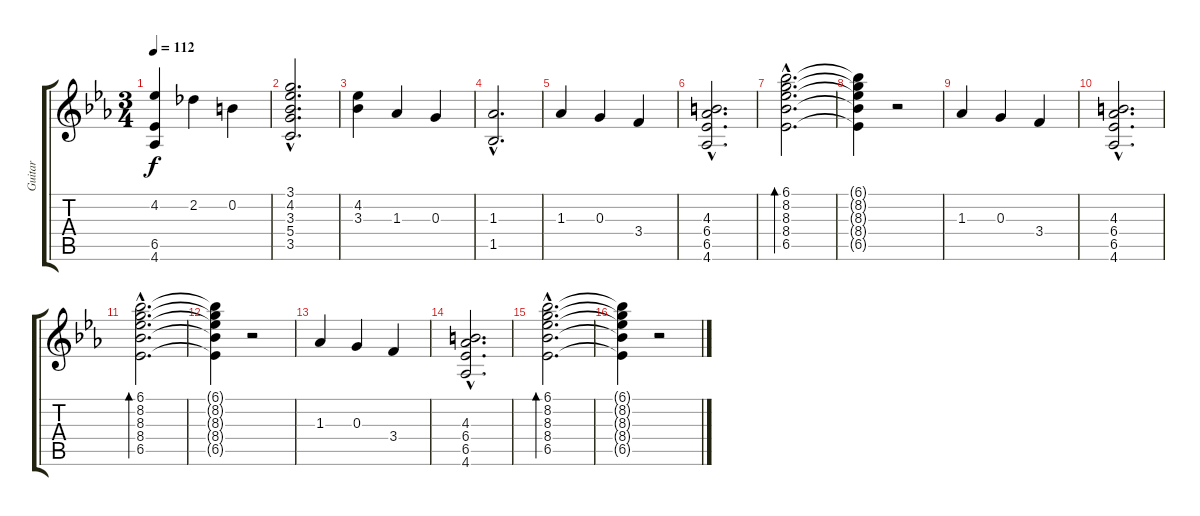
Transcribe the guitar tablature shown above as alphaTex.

\track ("Guitar" "Guitar") {instrument acousticguitarnylon}
\staff {score tabs}
\tuning (E4 B3 G3 D3 A2 E2) {hide}
\ts (3 4)
\tempo 112
\clef g2
\ks cminor
(4.2 6.5 4.6).4{dy f} 2.2.4 0.2.4 |
(3.1{hac} 4.2{hac} 3.3{hac} 5.4{hac} 3.5{hac}).2{d} |
(4.2 3.3).4 1.3.4 0.3.4 |
(1.3{hac} 1.5{hac}).2{d} |
1.3.4 0.3.4 3.4.4 |
(4.3{hac} 6.4{hac} 6.5{hac} 4.6{hac}).2{d} |
(6.1{hac} 8.2{hac} 8.3{hac} 8.4{hac} 6.5{hac}).2{d bd 120 volume 9} |
(6.1{t} 8.2{t} 8.3{t} 8.4{t} 6.5{t}).4 r.2 |
1.3.4 0.3.4 3.4.4 |
(4.3{hac} 6.4{hac} 6.5{hac} 4.6{hac}).2{d} |
(6.1{hac} 8.2{hac} 8.3{hac} 8.4{hac} 6.5{hac}).2{d bd 120 volume 9} |
(6.1{t} 8.2{t} 8.3{t} 8.4{t} 6.5{t}).4 r.2 |
1.3.4 0.3.4 3.4.4 |
(4.3{hac} 6.4{hac} 6.5{hac} 4.6{hac}).2{d} |
(6.1{hac} 8.2{hac} 8.3{hac} 8.4{hac} 6.5{hac}).2{d bd 120 volume 9} |
(6.1{t} 8.2{t} 8.3{t} 8.4{t} 6.5{t}).4 r.2
